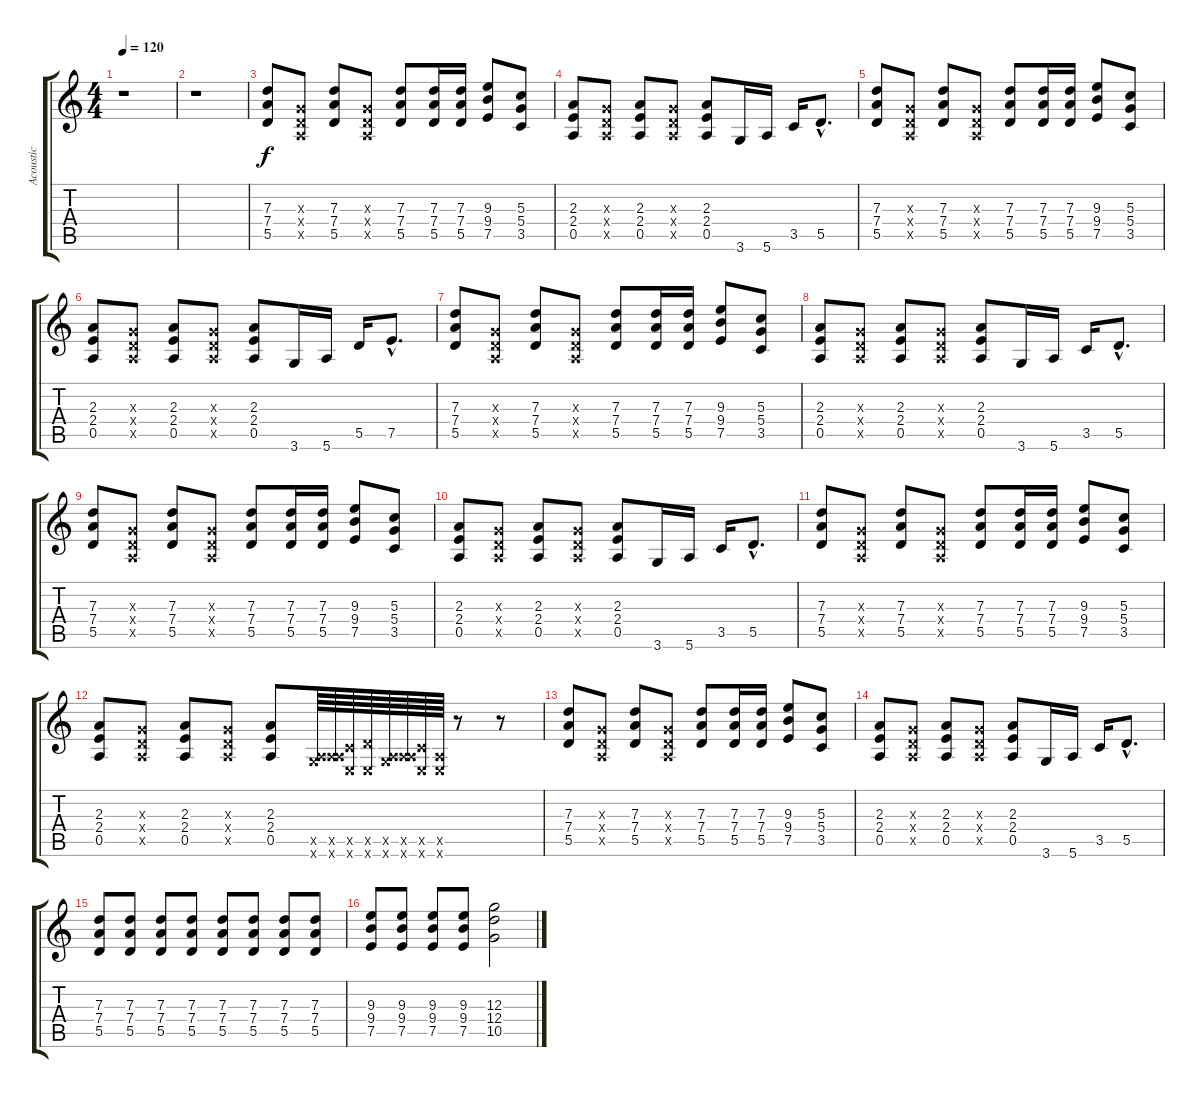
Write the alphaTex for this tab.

\track ("Acoustic" "Acoustic") {instrument acousticguitarsteel}
\staff {score tabs}
\tuning (E4 B3 G3 D3 A2 E2) {hide}
\ts (4 4)
\tempo 120
\clef g2
\ks c
r.1{dy f} |
r.1 |
(7.3 7.4 5.5).8 (0.3{x} 0.4{x} 0.5{x}).8 (7.3 7.4 5.5).8 (0.3{x} 0.4{x} 0.5{x}).8 (7.3 7.4 5.5).8 (7.3 7.4 5.5).16 (7.3 7.4 5.5).16 (9.3 9.4 7.5).8 (5.3 5.4 3.5).8 |
(2.3 2.4 0.5).8 (0.3{x} 0.4{x} 0.5{x}).8 (2.3 2.4 0.5).8 (0.3{x} 0.4{x} 0.5{x}).8 (2.3 2.4 0.5).8 3.6.16 5.6.16 3.5.16 5.5{hac}.8{d} |
(7.3 7.4 5.5).8 (0.3{x} 0.4{x} 0.5{x}).8 (7.3 7.4 5.5).8 (0.3{x} 0.4{x} 0.5{x}).8 (7.3 7.4 5.5).8 (7.3 7.4 5.5).16 (7.3 7.4 5.5).16 (9.3 9.4 7.5).8 (5.3 5.4 3.5).8 |
(2.3 2.4 0.5).8 (0.3{x} 0.4{x} 0.5{x}).8 (2.3 2.4 0.5).8 (0.3{x} 0.4{x} 0.5{x}).8 (2.3 2.4 0.5).8 3.6.16 5.6.16 5.5.16 7.5{hac}.8{d} |
(7.3 7.4 5.5).8 (0.3{x} 0.4{x} 0.5{x}).8 (7.3 7.4 5.5).8 (0.3{x} 0.4{x} 0.5{x}).8 (7.3 7.4 5.5).8 (7.3 7.4 5.5).16 (7.3 7.4 5.5).16 (9.3 9.4 7.5).8 (5.3 5.4 3.5).8 |
(2.3 2.4 0.5).8 (0.3{x} 0.4{x} 0.5{x}).8 (2.3 2.4 0.5).8 (0.3{x} 0.4{x} 0.5{x}).8 (2.3 2.4 0.5).8 3.6.16 5.6.16 3.5.16 5.5{hac}.8{d} |
(7.3 7.4 5.5).8 (0.3{x} 0.4{x} 0.5{x}).8 (7.3 7.4 5.5).8 (0.3{x} 0.4{x} 0.5{x}).8 (7.3 7.4 5.5).8 (7.3 7.4 5.5).16 (7.3 7.4 5.5).16 (9.3 9.4 7.5).8 (5.3 5.4 3.5).8 |
(2.3 2.4 0.5).8 (0.3{x} 0.4{x} 0.5{x}).8 (2.3 2.4 0.5).8 (0.3{x} 0.4{x} 0.5{x}).8 (2.3 2.4 0.5).8 3.6.16 5.6.16 3.5.16 5.5{hac}.8{d} |
(7.3 7.4 5.5).8 (0.3{x} 0.4{x} 0.5{x}).8 (7.3 7.4 5.5).8 (0.3{x} 0.4{x} 0.5{x}).8 (7.3 7.4 5.5).8 (7.3 7.4 5.5).16 (7.3 7.4 5.5).16 (9.3 9.4 7.5).8 (5.3 5.4 3.5).8 |
(2.3 2.4 0.5).8 (0.3{x} 0.4{x} 0.5{x}).8 (2.3 2.4 0.5).8 (0.3{x} 0.4{x} 0.5{x}).8 (2.3 2.4 0.5).8 (0.5{x} 3.6{x}).64 (0.5{x} 5.6{x}).64 (3.5{x} 0.6{x}).64 (5.5{x} 0.6{x}).64 (0.5{x} 3.6{x}).64 (0.5{x} 5.6{x}).64 (3.5{x} 0.6{x}).64 (0.5{x} 0.6{x}).64 r.8 r.8 |
(7.3 7.4 5.5).8 (0.3{x} 0.4{x} 0.5{x}).8 (7.3 7.4 5.5).8 (0.3{x} 0.4{x} 0.5{x}).8 (7.3 7.4 5.5).8 (7.3 7.4 5.5).16 (7.3 7.4 5.5).16 (9.3 9.4 7.5).8 (5.3 5.4 3.5).8 |
(2.3 2.4 0.5).8 (0.3{x} 0.4{x} 0.5{x}).8 (2.3 2.4 0.5).8 (0.3{x} 0.4{x} 0.5{x}).8 (2.3 2.4 0.5).8 3.6.16 5.6.16 3.5.16 5.5{hac}.8{d} |
(7.3 7.4 5.5).8 (7.3 7.4 5.5).8 (7.3 7.4 5.5).8 (7.3 7.4 5.5).8 (7.3 7.4 5.5).8 (7.3 7.4 5.5).8 (7.3 7.4 5.5).8 (7.3 7.4 5.5).8 |
(9.3 9.4 7.5).8 (9.3 9.4 7.5).8 (9.3 9.4 7.5).8 (9.3 9.4 7.5).8 (12.3 12.4 10.5).2
